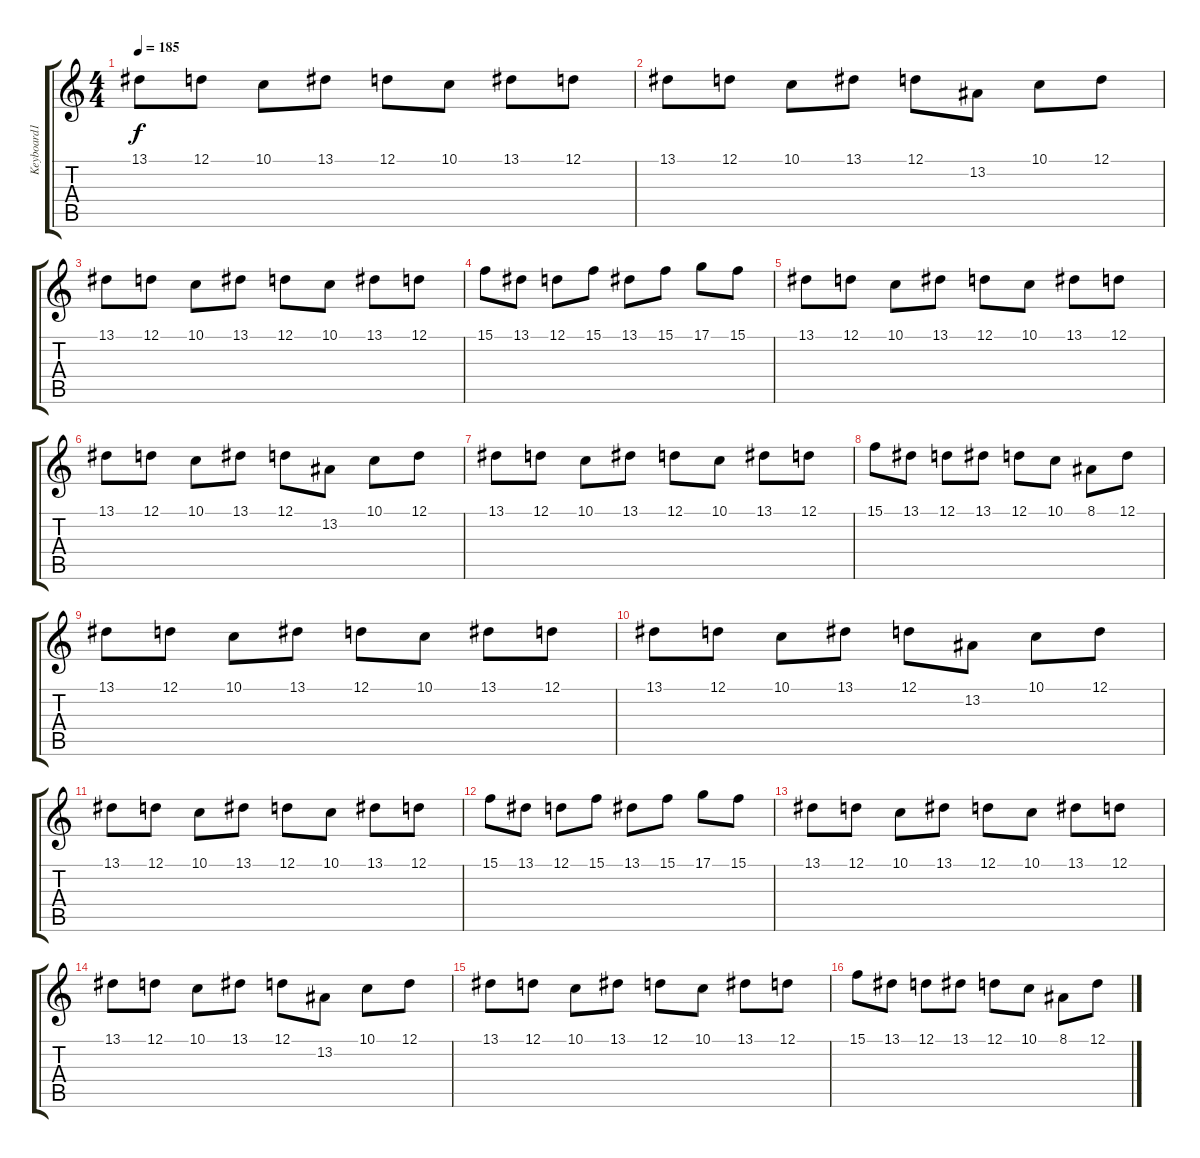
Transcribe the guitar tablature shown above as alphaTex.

\track ("Keyboard1" "Keyboard1") {instrument pad3polysynth}
\staff {score tabs}
\tuning (D4 A3 F3 C3 G2 C2) {hide}
\ts (4 4)
\tempo 185
\clef g2
\ks c
13.1.8{dy f} 12.1.8 10.1.8 13.1.8 12.1.8 10.1.8 13.1.8 12.1.8 |
13.1.8 12.1.8 10.1.8 13.1.8 12.1.8 13.2.8 10.1.8 12.1.8 |
13.1.8 12.1.8 10.1.8 13.1.8 12.1.8 10.1.8 13.1.8 12.1.8 |
15.1.8 13.1.8 12.1.8 15.1.8 13.1.8 15.1.8 17.1.8 15.1.8 |
13.1.8 12.1.8 10.1.8 13.1.8 12.1.8 10.1.8 13.1.8 12.1.8 |
13.1.8 12.1.8 10.1.8 13.1.8 12.1.8 13.2.8 10.1.8 12.1.8 |
13.1.8 12.1.8 10.1.8 13.1.8 12.1.8 10.1.8 13.1.8 12.1.8 |
15.1.8 13.1.8 12.1.8 13.1.8 12.1.8 10.1.8 8.1.8 12.1.8 |
13.1.8 12.1.8 10.1.8 13.1.8 12.1.8 10.1.8 13.1.8 12.1.8 |
13.1.8 12.1.8 10.1.8 13.1.8 12.1.8 13.2.8 10.1.8 12.1.8 |
13.1.8 12.1.8 10.1.8 13.1.8 12.1.8 10.1.8 13.1.8 12.1.8 |
15.1.8 13.1.8 12.1.8 15.1.8 13.1.8 15.1.8 17.1.8 15.1.8 |
13.1.8 12.1.8 10.1.8 13.1.8 12.1.8 10.1.8 13.1.8 12.1.8 |
13.1.8 12.1.8 10.1.8 13.1.8 12.1.8 13.2.8 10.1.8 12.1.8 |
13.1.8 12.1.8 10.1.8 13.1.8 12.1.8 10.1.8 13.1.8 12.1.8 |
15.1.8 13.1.8 12.1.8 13.1.8 12.1.8 10.1.8 8.1.8 12.1.8
